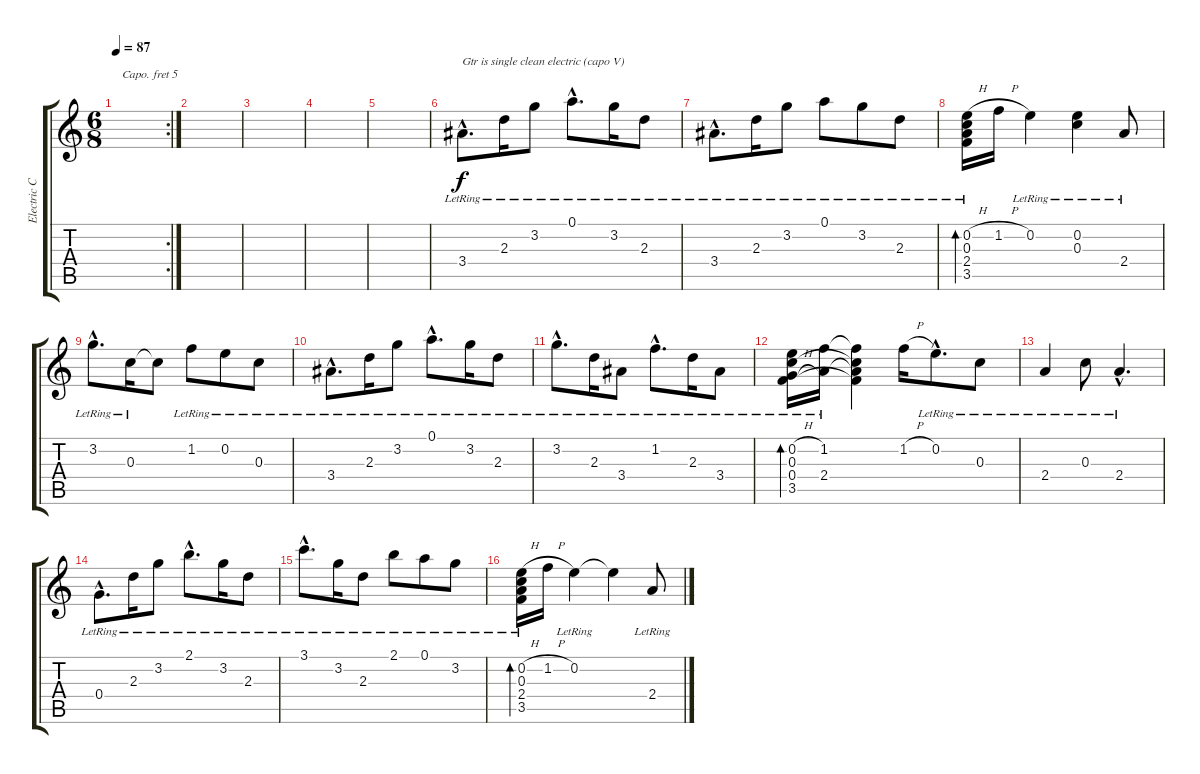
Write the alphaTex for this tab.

\track ("Electric Capo V" "Electric C") {instrument electricguitarclean}
\staff {score tabs}
\capo 5
\tuning (E4 B3 G3 D3 A2 E2) {hide}
\rc 2
\ts (6 8)
\tempo 87
\clef g2
\ks c
|
|
|
|
|
3.4{hac lr}.8{d txt "Gtr is single clean electric (capo V)" volume 14} 2.3{lr}.16 3.2{lr}.8 0.1{hac lr}.8{d} 3.2{lr}.16 2.3{lr}.8 |
3.4{hac lr}.8{d} 2.3{lr}.16 3.2{lr}.8 0.1{lr}.8 3.2{lr}.8 2.3{lr}.8 |
(0.2{h} 0.3{lr} 2.4{lr} 3.5{lr}).16{bd 240} 1.2{h}.16 0.2{lr}.4 (0.2{lr} 0.3{lr}).4 2.4{lr}.8 |
3.2{hac lr}.8{d} 0.3{lr}.16 0.3{t}.8 1.2{lr}.8 0.2{lr}.8 0.3{lr}.8 |
3.4{hac lr}.8{d} 2.3{lr}.16 3.2{lr}.8 0.1{hac lr}.8{d} 3.2{lr}.16 2.3{lr}.8 |
3.2{hac lr}.8{d} 2.3{lr}.16 3.4{lr}.8 1.2{hac lr}.8{d} 2.3{lr}.16 3.4{lr}.8 |
(0.2{h} 0.3{lr} 0.4{h} 3.5{lr}).16{bd 240} (1.2{lr} 2.4{lr}).16 (1.2{t} 0.3{t} 2.4{t} 3.5{t}).4 1.2{h}.16 0.2{hac lr}.8{d} 0.3{lr}.8 |
2.4{lr}.4 0.3{lr}.8 2.4{hac lr}.4{d} |
0.4{hac lr}.8{d} 2.3{lr}.16 3.2{lr}.8 2.1{hac lr}.8{d} 3.2{lr}.16 2.3{lr}.8 |
3.1{hac lr}.8{d} 3.2{lr}.16 2.3{lr}.8 2.1{lr}.8 0.1{lr}.8 3.2{lr}.8 |
(0.2{h} 0.3{lr} 2.4{lr} 3.5{lr}).16{bd 120} 1.2{h}.16 0.2{lr}.4 0.2{t}.4 2.4{lr}.8
